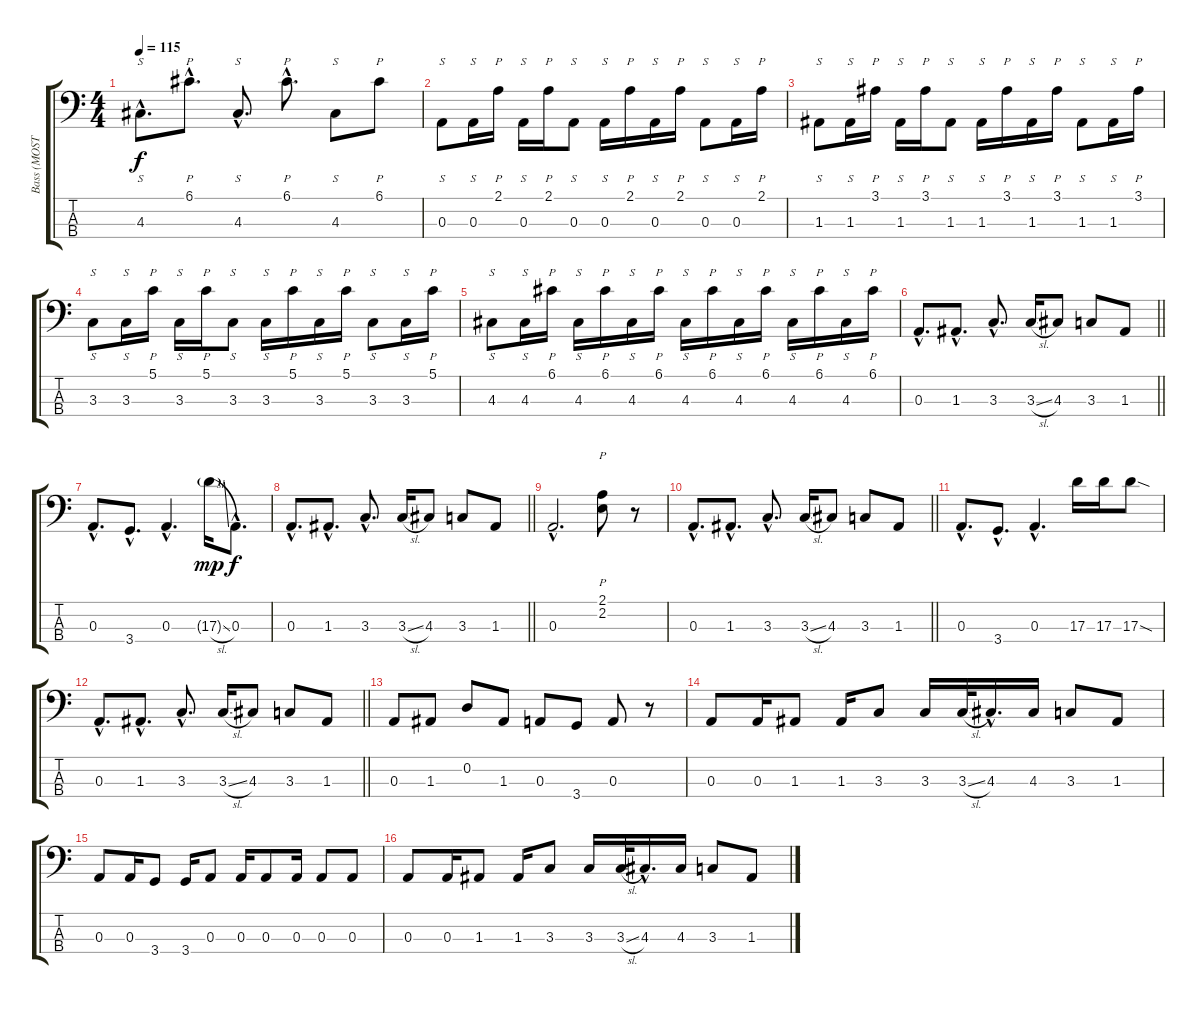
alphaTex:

\track ("Bass (MOSTA)" "Bass (MOST") {instrument electricbassfinger}
\staff {score tabs}
\tuning (G2 D2 A1 E1) {hide}
\ts (4 4)
\tempo 115
\clef f4
\ks c
4.3{hac}.8{s d dy f} 6.1{hac}.8{p d} 4.3{hac}.8{s d} 6.1{hac}.8{p d} 4.3.8{s} 6.1.8{p} |
0.3.8{s} 0.3.16{s} 2.1.16{p} 0.3.16{s} 2.1.16{p} 0.3.8{s} 0.3.16{s} 2.1.16{p} 0.3.16{s} 2.1.16{p} 0.3.8{s} 0.3.16{s} 2.1.16{p} |
1.3.8{s} 1.3.16{s} 3.1.16{p} 1.3.16{s} 3.1.16{p} 1.3.8{s} 1.3.16{s} 3.1.16{p} 1.3.16{s} 3.1.16{p} 1.3.8{s} 1.3.16{s} 3.1.16{p} |
3.3.8{s} 3.3.16{s} 5.1.16{p} 3.3.16{s} 5.1.16{p} 3.3.8{s} 3.3.16{s} 5.1.16{p} 3.3.16{s} 5.1.16{p} 3.3.8{s} 3.3.16{s} 5.1.16{p} |
4.3.8{s} 4.3.16{s} 6.1.16{p} 4.3.16{s} 6.1.16{p} 4.3.16{s} 6.1.16{p} 4.3.16{s} 6.1.16{p} 4.3.16{s} 6.1.16{p} 4.3.16{s} 6.1.16{p} 4.3.16{s} 6.1.16{p} |
\barLineRight lightlight
0.3{hac}.8{d} 1.3{hac}.8{d} 3.3{hac}.8{d} 3.3{sl}.16 4.3.8 3.3.8 1.3.8 |
0.3{hac}.8{d} 3.4{hac}.8{d} 0.3{hac}.4{d} 17.3{sl g}.16{dy mp} 0.3{hac}.8{d dy f} |
\barLineRight lightlight
0.3{hac}.8{d} 1.3{hac}.8{d} 3.3{hac}.8{d} 3.3{sl}.16 4.3.8 3.3.8 1.3.8 |
0.3{hac}.2{d} (2.1 2.2).8{p} r.8 |
\barLineRight lightlight
0.3{hac}.8{d} 1.3{hac}.8{d} 3.3{hac}.8{d} 3.3{sl}.16 4.3.8 3.3.8 1.3.8 |
0.3{hac}.8{d} 3.4{hac}.8{d} 0.3{hac}.4{d} 17.3.16 17.3.16 17.3{sod}.8 |
\barLineRight lightlight
0.3{hac}.8{d} 1.3{hac}.8{d} 3.3{hac}.8{d} 3.3{sl}.16 4.3.8 3.3.8 1.3.8 |
0.3.8 1.3.8 0.2.8 1.3.8 0.3.8 3.4.8 0.3.8 r.8 |
0.3.8 0.3.16 1.3.8 1.3.16 3.3.8 3.3.16 3.3{sl}.32 4.3{hac}.16{d} 4.3.16 3.3.8 1.3.8 |
0.3.8 0.3.16 3.4.8 3.4.16 0.3.8 0.3.16 0.3.8 0.3.16 0.3.8 0.3.8 |
0.3.8 0.3.16 1.3.8 1.3.16 3.3.8 3.3.16 3.3{sl}.32 4.3{hac}.16{d} 4.3.16 3.3.8 1.3.8
